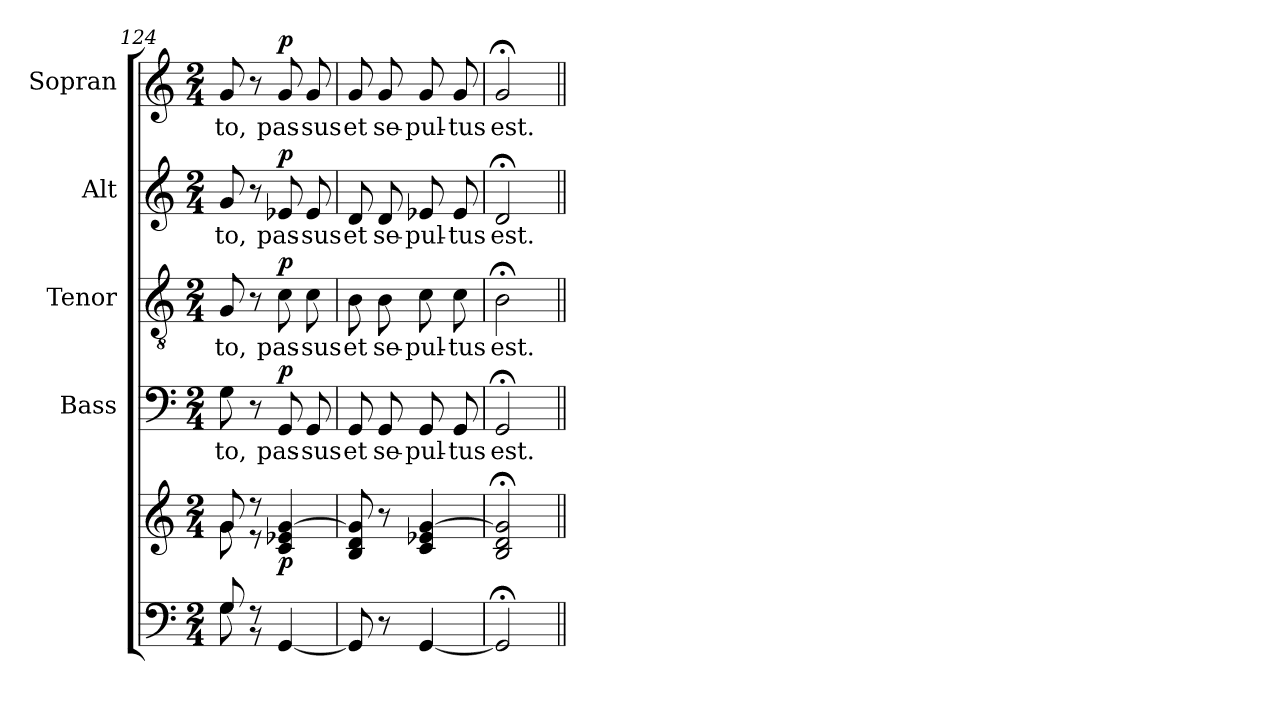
**kern	**kern	**dynam	**kern	**text	**dynam	**kern	**text	**dynam	**kern	**text	**dynam	**kern	**text	**dynam
*part5	*part5	*part5	*part4	*part4	*part4	*part3	*part3	*part3	*part2	*part2	*part2	*part1	*part1	*part1
*staff6	*staff5	*staff5/6	*staff4	*staff4	*staff4	*staff3	*staff3	*staff3	*staff2	*staff2	*staff2	*staff1	*staff1	*staff1
*	*	*	*I"Bass	*	*	*I"Tenor	*	*	*I"Alt	*	*	*I"Sopran	*	*
*	*	*	*I'B.	*	*	*I'T.	*	*	*I'A.	*	*	*I'S.	*	*
*clefF4	*clefG2	*	*clefF4	*	*	*clefGv2	*	*	*clefG2	*	*	*clefG2	*	*
*k[]	*k[]	*	*k[]	*	*	*k[]	*	*	*k[]	*	*	*k[]	*	*
*C:	*C:	*	*C:	*	*	*C:	*	*	*C:	*	*	*C:	*	*
*M2/4	*M2/4	*	*M2/4	*	*	*M2/4	*	*	*M2/4	*	*	*M2/4	*	*
=124	=124	=124	=124	=124	=124	=124	=124	=124	=124	=124	=124	=124	=124	=124
*^	*^	*	*	*	*	*	*	*	*	*	*	*	*	*
!	!	!	!	!	!	!LO:LY:b	!	!	!LO:LY:b	!	!	!LO:LY:b	!	!	!LO:LY:b	!
8G/	8G\	8g/	8g\	.	8G\	-to,	.	8G/	-to,	.	8g/	-to,	.	8g/	-to,	.
8r	8r	8r	8r	.	8r	.	.	8r	.	.	8r	.	.	8r	.	.
!	!	!	!	!LO:DY:b	!	!LO:LY:b	!LO:DY:a	!	!LO:LY:b	!LO:DY:a	!	!LO:LY:b	!LO:DY:a	!	!LO:LY:b	!LO:DY:a
[<4GG/	4ryy	4c/ 4e-X/ [>4g/	4ryy	p	8GG/	pas-	p	8c\	pas-	p	8e-X/	pas-	p	8g/	pas-	p
!	!	!	!	!	!	!LO:LY:b	!	!	!LO:LY:b	!	!	!LO:LY:b	!	!	!LO:LY:b	!
.	.	.	.	.	8GG/	-sus	.	8c\	-sus	.	8e-/	-sus	.	8g/	-sus	.
*v	*v	*	*	*	*	*	*	*	*	*	*	*	*	*	*	*
*	*v	*v	*	*	*	*	*	*	*	*	*	*	*	*	*
=125	=125	=125	=125	=125	=125	=125	=125	=125	=125	=125	=125	=125	=125	=125
!	!	!	!	!LO:LY:b	!	!	!LO:LY:b	!	!	!LO:LY:b	!	!	!LO:LY:b	!
8GG/]	8B/ 8d/ 8g/]	.	8GG/	et	.	8B\	et	.	8d/	et	.	8g/	et	.
!	!	!	!	!LO:LY:b	!	!	!LO:LY:b	!	!	!LO:LY:b	!	!	!LO:LY:b	!
8r	8r	.	8GG/	se-	.	8B\	se-	.	8d/	se-	.	8g/	se-	.
!	!	!	!	!LO:LY:b	!	!	!LO:LY:b	!	!	!LO:LY:b	!	!	!LO:LY:b	!
[4GG/	4c/ 4e-X/ [>4g/	.	8GG/	-pul-	.	8c\	-pul-	.	8e-X/	-pul-	.	8g/	-pul-	.
!	!	!	!	!LO:LY:b	!	!	!LO:LY:b	!	!	!LO:LY:b	!	!	!LO:LY:b	!
.	.	.	8GG/	-tus	.	8c\	-tus	.	8e-/	-tus	.	8g/	-tus	.
=126	=126	=126	=126	=126	=126	=126	=126	=126	=126	=126	=126	=126	=126	=126
!	!	!	!	!LO:LY:b	!	!	!LO:LY:b	!	!	!LO:LY:b	!	!	!LO:LY:b	!
2GG;</]	2B/;< 2d/;< 2g/];<	.	2GG;</	est.	.	2B;<\	est.	.	2d;</	est.	.	2g;</	est.	.
=||	=||	=||	=||	=||	=||	=||	=||	=||	=||	=||	=||	=||	=||	=||
*-	*-	*-	*-	*-	*-	*-	*-	*-	*-	*-	*-	*-	*-	*-
